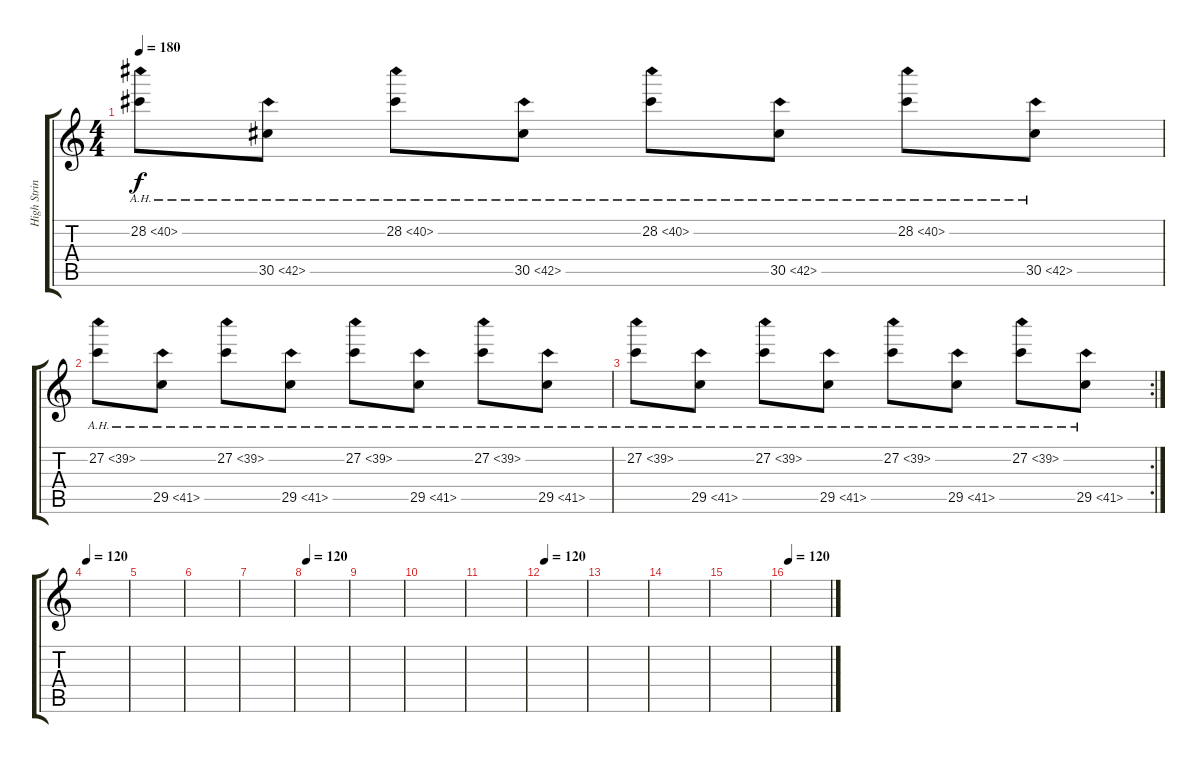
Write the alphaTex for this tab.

\track ("High Strings" "High Strin") {instrument stringensemble1}
\staff {score tabs}
\tuning (D4 A3 F3 C3 G2 C2) {hide}
\ts (4 4)
\tempo 180
\clef g2
\ks c
28.2{ah 12}.8{dy f} 30.5{ah 12}.8 28.2{ah 12}.8 30.5{ah 12}.8 28.2{ah 12}.8 30.5{ah 12}.8 28.2{ah 12}.8 30.5{ah 12}.8 |
27.2{ah 12}.8 29.5{ah 12}.8 27.2{ah 12}.8 29.5{ah 12}.8 27.2{ah 12}.8 29.5{ah 12}.8 27.2{ah 12}.8 29.5{ah 12}.8 |
\rc 2
27.2{ah 12}.8 29.5{ah 12}.8 27.2{ah 12}.8 29.5{ah 12}.8 27.2{ah 12}.8 29.5{ah 12}.8 27.2{ah 12}.8 29.5{ah 12}.8 |
\tempo 120
|
|
|
|
\tempo 120
|
|
|
|
\tempo 120
|
|
|
|
\tempo 120
